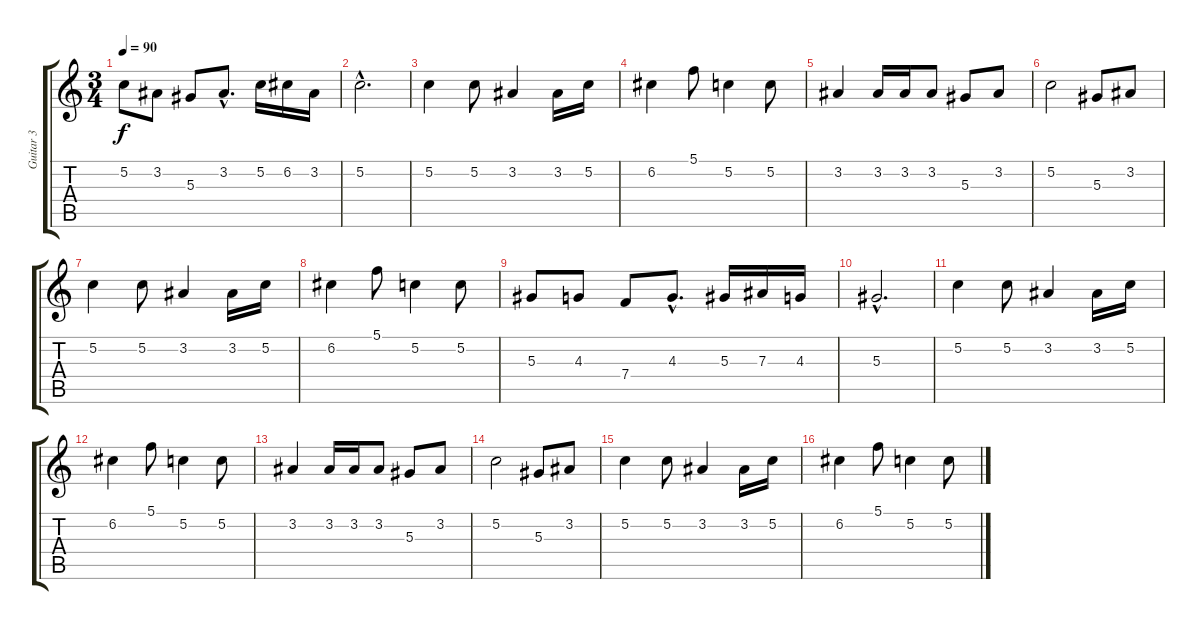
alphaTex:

\track ("Guitar 3" "Guitar 3") {instrument acousticguitarsteel}
\staff {score tabs}
\tuning (C4 G3 Eb3 Bb2 F2 C2) {hide}
\ts (3 4)
\tempo 90
\clef g2
\ks c
5.2.8{dy f} 3.2.8 5.3.8 3.2{hac}.8{d} 5.2.16 6.2.16 3.2.16 |
5.2{hac}.2{d} |
5.2.4 5.2.8 3.2.4 3.2.16 5.2.16 |
6.2.4 5.1.8 5.2.4 5.2.8 |
3.2.4 3.2.16 3.2.16 3.2.8 5.3.8 3.2.8 |
5.2.2 5.3.8 3.2.8 |
5.2.4 5.2.8 3.2.4 3.2.16 5.2.16 |
6.2.4 5.1.8 5.2.4 5.2.8 |
5.3.8 4.3.8 7.4.8 4.3{hac}.8{d} 5.3.16 7.3.16 4.3.16 |
5.3{hac}.2{d} |
5.2.4 5.2.8 3.2.4 3.2.16 5.2.16 |
6.2.4 5.1.8 5.2.4 5.2.8 |
3.2.4 3.2.16 3.2.16 3.2.8 5.3.8 3.2.8 |
5.2.2 5.3.8 3.2.8 |
5.2.4 5.2.8 3.2.4 3.2.16 5.2.16 |
6.2.4 5.1.8 5.2.4 5.2.8
